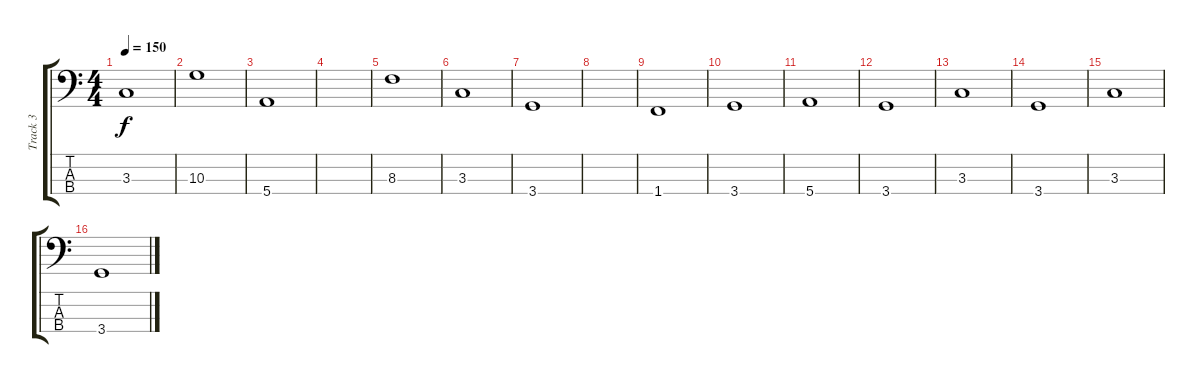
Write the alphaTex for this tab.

\track ("Track 3" "Track 3") {instrument electricbassfinger}
\staff {score tabs}
\tuning (G2 D2 A1 E1) {hide}
\ts (4 4)
\tempo 150
\clef f4
\ks c
3.3.1{dy f} |
10.3.1 |
5.4.1 |
|
8.3.1 |
3.3.1 |
3.4.1 |
|
1.4.1 |
3.4.1 |
5.4.1 |
3.4.1 |
3.3.1 |
3.4.1 |
3.3.1 |
3.4.1
